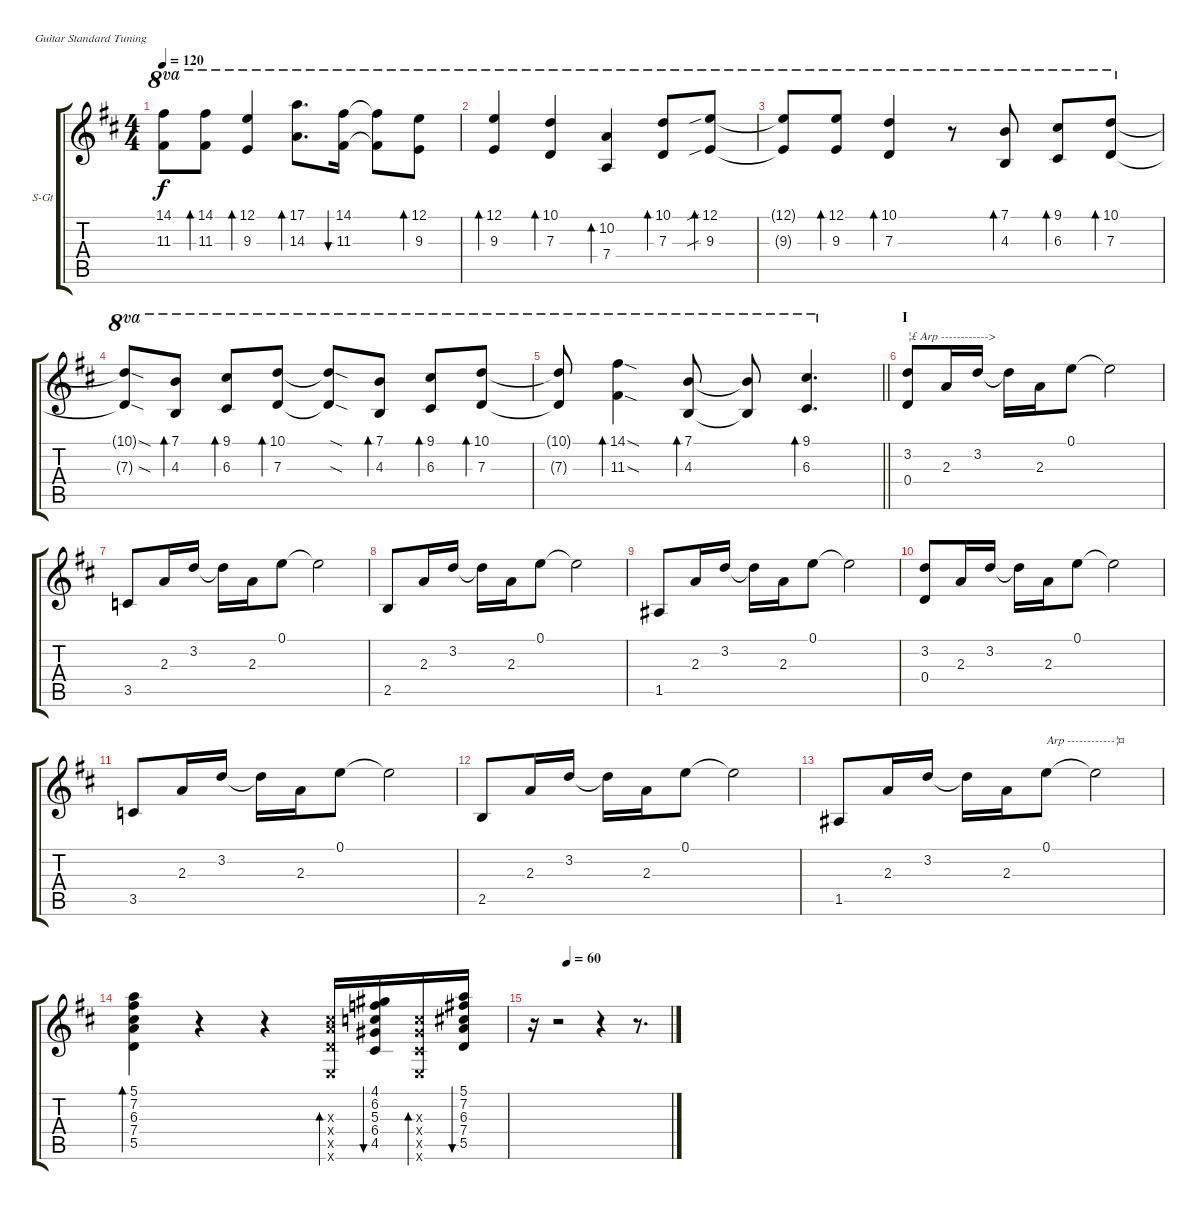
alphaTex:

\bracketExtendMode groupsimilarinstruments
\firstSystemTrackNameOrientation horizontal
\otherSystemsTrackNameOrientation horizontal
\track ("A.Guitar 2" "S-Gt") {instrument acousticguitarsteel}
\staff {score tabs}
\tuning (E4 B3 G3 D3 A2 E2)
\ts (4 4)
\tempo 120
\clef g2
\ks d
(14.1{t} 11.3{t}).8{ot 8va dy f} (14.1 11.3).8{bd 30 ot 8va} (12.1 9.3).4{bd 30 ot 8va} (17.1 14.3).8{d bd 30 ot 8va} (14.1 11.3).16{bu 30 ot 8va} (14.1{t} 11.3{t}).8{ot 8va} (12.1 9.3).8{bd 30 ot 8va} |
(12.1 9.3).4{bd 30 ot 8va} (10.1 7.3).4{bd 30 ot 8va} (10.2 7.4).4{bd 30 ot 8va} (10.1 7.3).8{bd 30 ot 8va} (12.1{sib} 9.3{sib}).8{bd 30 ot 8va} |
(12.1{t} 9.3{t}).8{ot 8va} (12.1 9.3).8{bd 30 ot 8va} (10.1 7.3).4{bd 30 ot 8va} r.8{ot 8va} (7.1 4.3).8{bd 30 ot 8va} (9.1 6.3).8{bd 30 ot 8va} (10.1 7.3).8{bd 30 ot 8va} |
(10.1{sod t} 7.3{sod t}).8{ot 8va} (7.1 4.3).8{bd 60 ot 8va} (9.1 6.3).8{bd 60 ot 8va} (10.1 7.3).8{bd 60 ot 8va} (10.1{sod t} 7.3{sod t}).8{ot 8va} (7.1 4.3).8{bd 60 ot 8va} (9.1 6.3).8{bd 60 ot 8va} (10.1 7.3).8{bd 60 ot 8va} |
\barLineRight lightlight
(10.1{t} 7.3{t}).8{ot 8va} (14.1{sod} 11.3{sod}).4{bd 60 ot 8va} (7.1 4.3).8{bd 60 ot 8va} (7.1{t} 4.3{t}).8{ot 8va} (9.1 6.3).4{d bd 60 ot 8va} |
\section ("" "I")
(3.2 0.4).8{txt "¦£ Arp ------------>"} 2.3.16 3.2.16 3.2{t}.16 2.3.16 0.1.8 0.1{t}.2 |
3.5.8 2.3.16 3.2.16 3.2{t}.16 2.3.16 0.1.8 0.1{t}.2 |
2.5.8 2.3.16 3.2.16 3.2{t}.16 2.3.16 0.1.8 0.1{t}.2 |
1.5.8 2.3.16 3.2.16 3.2{t}.16 2.3.16 0.1.8 0.1{t}.2 |
(3.2 0.4).8 2.3.16 3.2.16 3.2{t}.16 2.3.16 0.1.8 0.1{t}.2 |
3.5.8 2.3.16 3.2.16 3.2{t}.16 2.3.16 0.1.8 0.1{t}.2 |
2.5.8 2.3.16 3.2.16 3.2{t}.16 2.3.16 0.1.8 0.1{t}.2 |
1.5.8 2.3.16 3.2.16 3.2{t}.16 2.3.16 0.1.8{txt "Arp ------------¦¤"} 0.1{t}.2 |
(5.1 7.2 6.3 7.4 5.5).4{bd 60} r.4 r.4 (6.3{x} 7.4{x} 5.5{x} 0.6{x}).16{bd 60} (4.1 6.2 5.3 6.4 4.5).16{bu 60} (5.3{x} 6.4{x} 4.5{x} 0.6{x}).16{bd 60} (5.1 7.2 6.3 7.4 5.5).16{bu 60} |
\tempo (60 0.25)
r.16 r.2 r.4 r.8{d}
